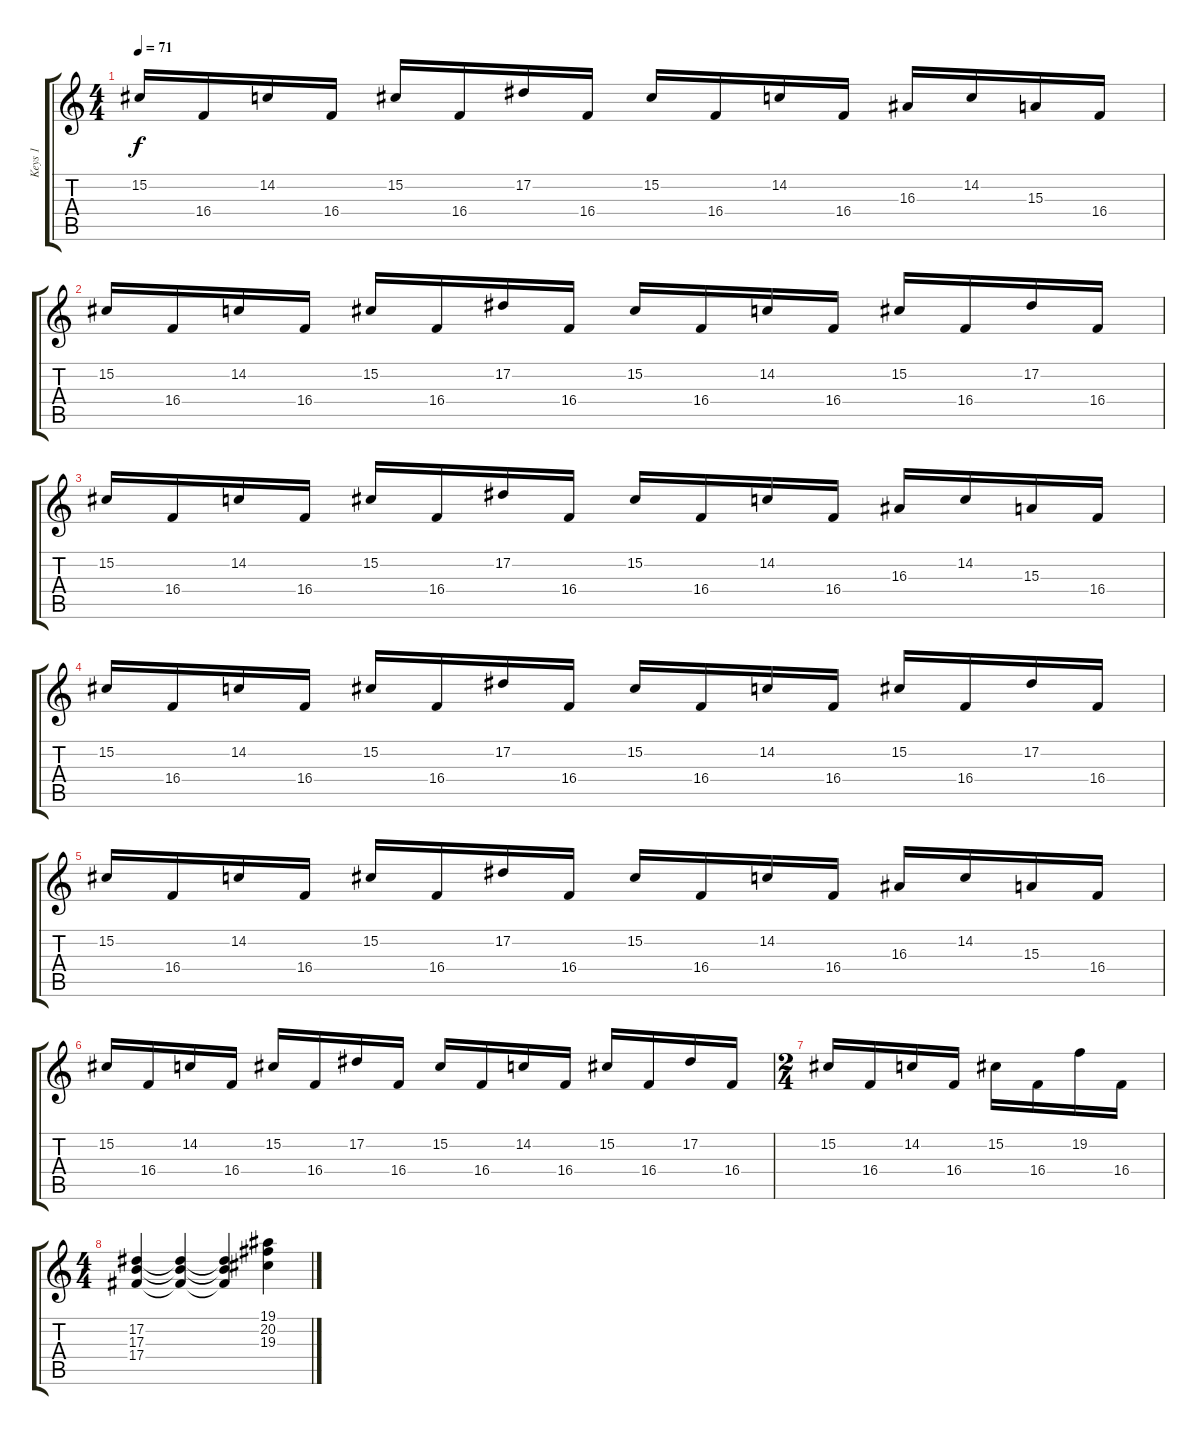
\track ("Keys 1" "Keys 1") {instrument harpsichord}
\staff {score tabs}
\tuning (Eb4 Bb3 Gb3 Db3 Ab2 Eb2) {hide}
\ts (4 4)
\tempo 71
\clef g2
\ks c
15.2.16{dy f} 16.4.16 14.2.16 16.4.16 15.2.16 16.4.16 17.2.16 16.4.16 15.2.16 16.4.16 14.2.16 16.4.16 16.3.16 14.2.16 15.3.16 16.4.16 |
15.2.16 16.4.16 14.2.16 16.4.16 15.2.16 16.4.16 17.2.16 16.4.16 15.2.16 16.4.16 14.2.16 16.4.16 15.2.16 16.4.16 17.2.16 16.4.16 |
15.2.16 16.4.16 14.2.16 16.4.16 15.2.16 16.4.16 17.2.16 16.4.16 15.2.16 16.4.16 14.2.16 16.4.16 16.3.16 14.2.16 15.3.16 16.4.16 |
15.2.16 16.4.16 14.2.16 16.4.16 15.2.16 16.4.16 17.2.16 16.4.16 15.2.16 16.4.16 14.2.16 16.4.16 15.2.16 16.4.16 17.2.16 16.4.16 |
15.2.16 16.4.16 14.2.16 16.4.16 15.2.16 16.4.16 17.2.16 16.4.16 15.2.16 16.4.16 14.2.16 16.4.16 16.3.16 14.2.16 15.3.16 16.4.16 |
15.2.16 16.4.16 14.2.16 16.4.16 15.2.16 16.4.16 17.2.16 16.4.16 15.2.16 16.4.16 14.2.16 16.4.16 15.2.16 16.4.16 17.2.16 16.4.16 |
\ts (2 4)
15.2.16 16.4.16 14.2.16 16.4.16 15.2.16 16.4.16 19.2.16 16.4.16 |
\ts (4 4)
(17.2 17.3 17.4).4 (17.2{t} 17.3{t} 17.4{t}).4 (17.2{t} 17.3{t} 17.4{t}).4 (19.1 20.2 19.3).4
